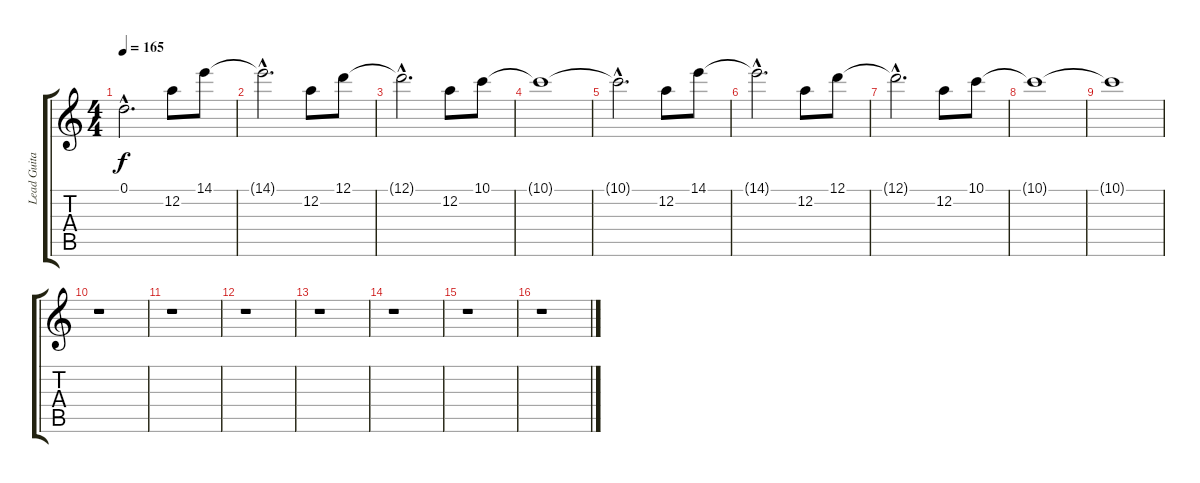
\track ("Lead Guitar" "Lead Guita") {instrument overdrivenguitar}
\staff {score tabs}
\tuning (D4 A3 F3 C3 G2 D2) {hide}
\ts (4 4)
\tempo 165
\clef g2
\ks c
0.1{hac}.2{d dy f} 12.2.8 14.1.8 |
14.1{hac t}.2{d} 12.2.8 12.1.8 |
12.1{hac t}.2{d} 12.2.8 10.1.8 |
10.1{t}.1 |
10.1{hac t}.2{d} 12.2.8 14.1.8 |
14.1{hac t}.2{d} 12.2.8 12.1.8 |
12.1{hac t}.2{d} 12.2.8 10.1.8 |
10.1{t}.1 |
10.1{t}.1 |
r.1 |
r.1 |
r.1 |
r.1 |
r.1 |
r.1 |
r.1
